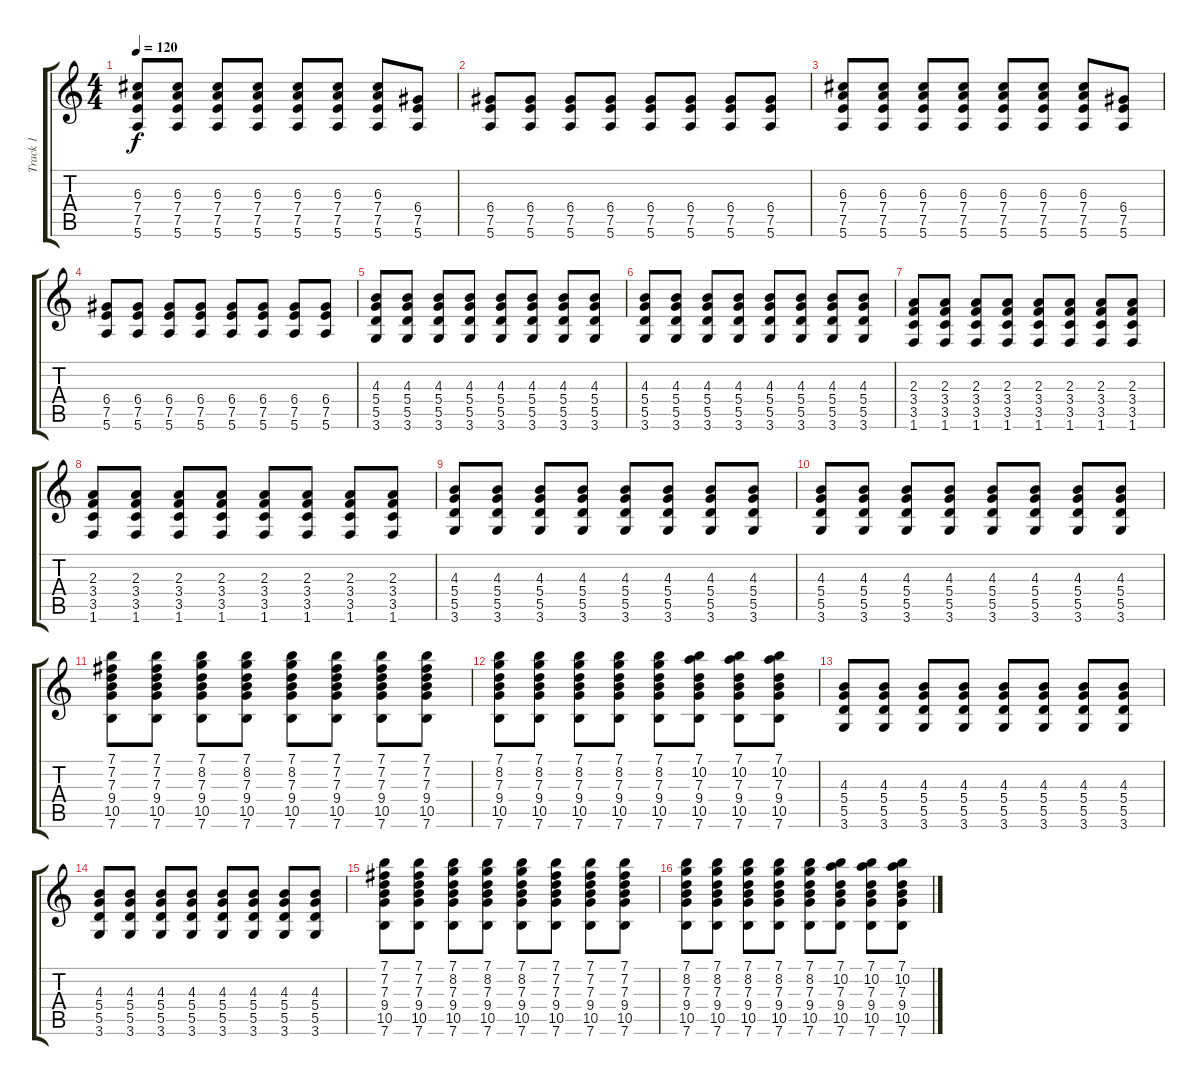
\track ("Track 1" "Track 1") {instrument acousticguitarsteel}
\staff {score tabs}
\tuning (E4 B3 G3 D3 A2 E2) {hide}
\ts (4 4)
\tempo 120
\clef g2
\ks c
(6.3 7.4 7.5 5.6).8{dy f} (6.3 7.4 7.5 5.6).8 (6.3 7.4 7.5 5.6).8 (6.3 7.4 7.5 5.6).8 (6.3 7.4 7.5 5.6).8 (6.3 7.4 7.5 5.6).8 (6.3 7.4 7.5 5.6).8 (6.4 7.5 5.6).8 |
(6.4 7.5 5.6).8 (6.4 7.5 5.6).8 (6.4 7.5 5.6).8 (6.4 7.5 5.6).8 (6.4 7.5 5.6).8 (6.4 7.5 5.6).8 (6.4 7.5 5.6).8 (6.4 7.5 5.6).8 |
(6.3 7.4 7.5 5.6).8 (6.3 7.4 7.5 5.6).8 (6.3 7.4 7.5 5.6).8 (6.3 7.4 7.5 5.6).8 (6.3 7.4 7.5 5.6).8 (6.3 7.4 7.5 5.6).8 (6.3 7.4 7.5 5.6).8 (6.4 7.5 5.6).8 |
(6.4 7.5 5.6).8 (6.4 7.5 5.6).8 (6.4 7.5 5.6).8 (6.4 7.5 5.6).8 (6.4 7.5 5.6).8 (6.4 7.5 5.6).8 (6.4 7.5 5.6).8 (6.4 7.5 5.6).8 |
(4.3 5.4 5.5 3.6).8 (4.3 5.4 5.5 3.6).8 (4.3 5.4 5.5 3.6).8 (4.3 5.4 5.5 3.6).8 (4.3 5.4 5.5 3.6).8 (4.3 5.4 5.5 3.6).8 (4.3 5.4 5.5 3.6).8 (4.3 5.4 5.5 3.6).8 |
(4.3 5.4 5.5 3.6).8 (4.3 5.4 5.5 3.6).8 (4.3 5.4 5.5 3.6).8 (4.3 5.4 5.5 3.6).8 (4.3 5.4 5.5 3.6).8 (4.3 5.4 5.5 3.6).8 (4.3 5.4 5.5 3.6).8 (4.3 5.4 5.5 3.6).8 |
(2.3 3.4 3.5 1.6).8 (2.3 3.4 3.5 1.6).8 (2.3 3.4 3.5 1.6).8 (2.3 3.4 3.5 1.6).8 (2.3 3.4 3.5 1.6).8 (2.3 3.4 3.5 1.6).8 (2.3 3.4 3.5 1.6).8 (2.3 3.4 3.5 1.6).8 |
(2.3 3.4 3.5 1.6).8 (2.3 3.4 3.5 1.6).8 (2.3 3.4 3.5 1.6).8 (2.3 3.4 3.5 1.6).8 (2.3 3.4 3.5 1.6).8 (2.3 3.4 3.5 1.6).8 (2.3 3.4 3.5 1.6).8 (2.3 3.4 3.5 1.6).8 |
(4.3 5.4 5.5 3.6).8 (4.3 5.4 5.5 3.6).8 (4.3 5.4 5.5 3.6).8 (4.3 5.4 5.5 3.6).8 (4.3 5.4 5.5 3.6).8 (4.3 5.4 5.5 3.6).8 (4.3 5.4 5.5 3.6).8 (4.3 5.4 5.5 3.6).8 |
(4.3 5.4 5.5 3.6).8 (4.3 5.4 5.5 3.6).8 (4.3 5.4 5.5 3.6).8 (4.3 5.4 5.5 3.6).8 (4.3 5.4 5.5 3.6).8 (4.3 5.4 5.5 3.6).8 (4.3 5.4 5.5 3.6).8 (4.3 5.4 5.5 3.6).8 |
(7.1 7.2 7.3 9.4 10.5 7.6).8 (7.1 7.2 7.3 9.4 10.5 7.6).8 (7.1 8.2 7.3 9.4 10.5 7.6).8 (7.1 8.2 7.3 9.4 10.5 7.6).8 (7.1 8.2 7.3 9.4 10.5 7.6).8 (7.1 7.2 7.3 9.4 10.5 7.6).8 (7.1 7.2 7.3 9.4 10.5 7.6).8 (7.1 7.2 7.3 9.4 10.5 7.6).8 |
(7.1 8.2 7.3 9.4 10.5 7.6).8 (7.1 8.2 7.3 9.4 10.5 7.6).8 (7.1 8.2 7.3 9.4 10.5 7.6).8 (7.1 8.2 7.3 9.4 10.5 7.6).8 (7.1 8.2 7.3 9.4 10.5 7.6).8 (7.1 10.2 7.3 9.4 10.5 7.6).8 (7.1 10.2 7.3 9.4 10.5 7.6).8 (7.1 10.2 7.3 9.4 10.5 7.6).8 |
(4.3 5.4 5.5 3.6).8 (4.3 5.4 5.5 3.6).8 (4.3 5.4 5.5 3.6).8 (4.3 5.4 5.5 3.6).8 (4.3 5.4 5.5 3.6).8 (4.3 5.4 5.5 3.6).8 (4.3 5.4 5.5 3.6).8 (4.3 5.4 5.5 3.6).8 |
(4.3 5.4 5.5 3.6).8 (4.3 5.4 5.5 3.6).8 (4.3 5.4 5.5 3.6).8 (4.3 5.4 5.5 3.6).8 (4.3 5.4 5.5 3.6).8 (4.3 5.4 5.5 3.6).8 (4.3 5.4 5.5 3.6).8 (4.3 5.4 5.5 3.6).8 |
(7.1 7.2 7.3 9.4 10.5 7.6).8 (7.1 7.2 7.3 9.4 10.5 7.6).8 (7.1 8.2 7.3 9.4 10.5 7.6).8 (7.1 8.2 7.3 9.4 10.5 7.6).8 (7.1 8.2 7.3 9.4 10.5 7.6).8 (7.1 7.2 7.3 9.4 10.5 7.6).8 (7.1 7.2 7.3 9.4 10.5 7.6).8 (7.1 7.2 7.3 9.4 10.5 7.6).8 |
(7.1 8.2 7.3 9.4 10.5 7.6).8 (7.1 8.2 7.3 9.4 10.5 7.6).8 (7.1 8.2 7.3 9.4 10.5 7.6).8 (7.1 8.2 7.3 9.4 10.5 7.6).8 (7.1 8.2 7.3 9.4 10.5 7.6).8 (7.1 10.2 7.3 9.4 10.5 7.6).8 (7.1 10.2 7.3 9.4 10.5 7.6).8 (7.1 10.2 7.3 9.4 10.5 7.6).8
